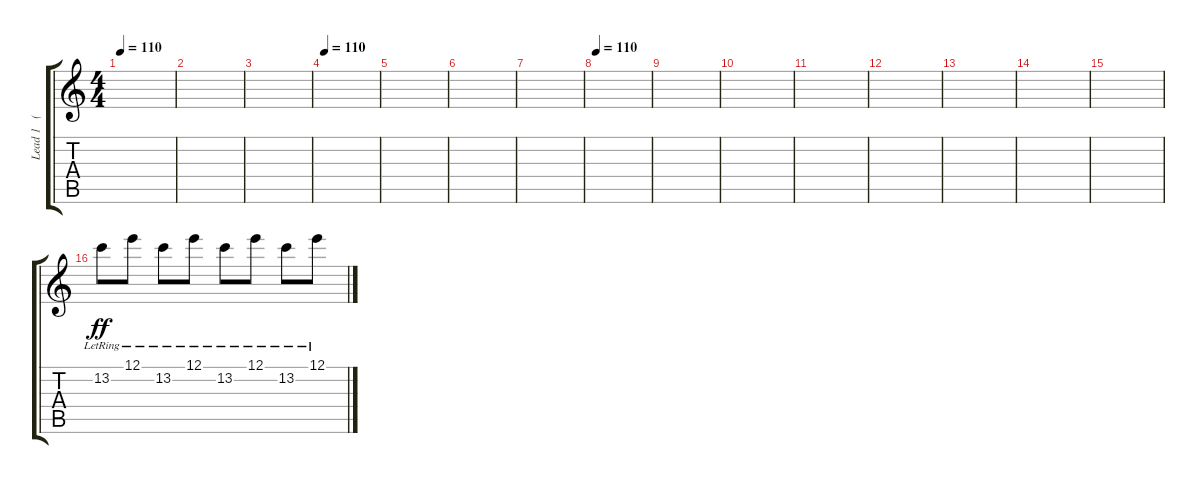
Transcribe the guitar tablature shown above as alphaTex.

\track ("Lead 1   (Dark)" "Lead 1   (") {instrument distortionguitar}
\staff {score tabs}
\tuning (E4 B3 G3 D3 A2 E2) {hide}
\ts (4 4)
\tempo 110
\clef g2
\ks c
|
|
|
\tempo 110
|
|
|
|
\tempo 110
|
|
|
|
|
|
|
|
13.2{lr}.8{dy ff instrument electricguitarclean} 12.1{lr}.8 13.2{lr}.8 12.1{lr}.8 13.2{lr}.8 12.1{lr}.8 13.2{lr}.8 12.1{lr}.8
